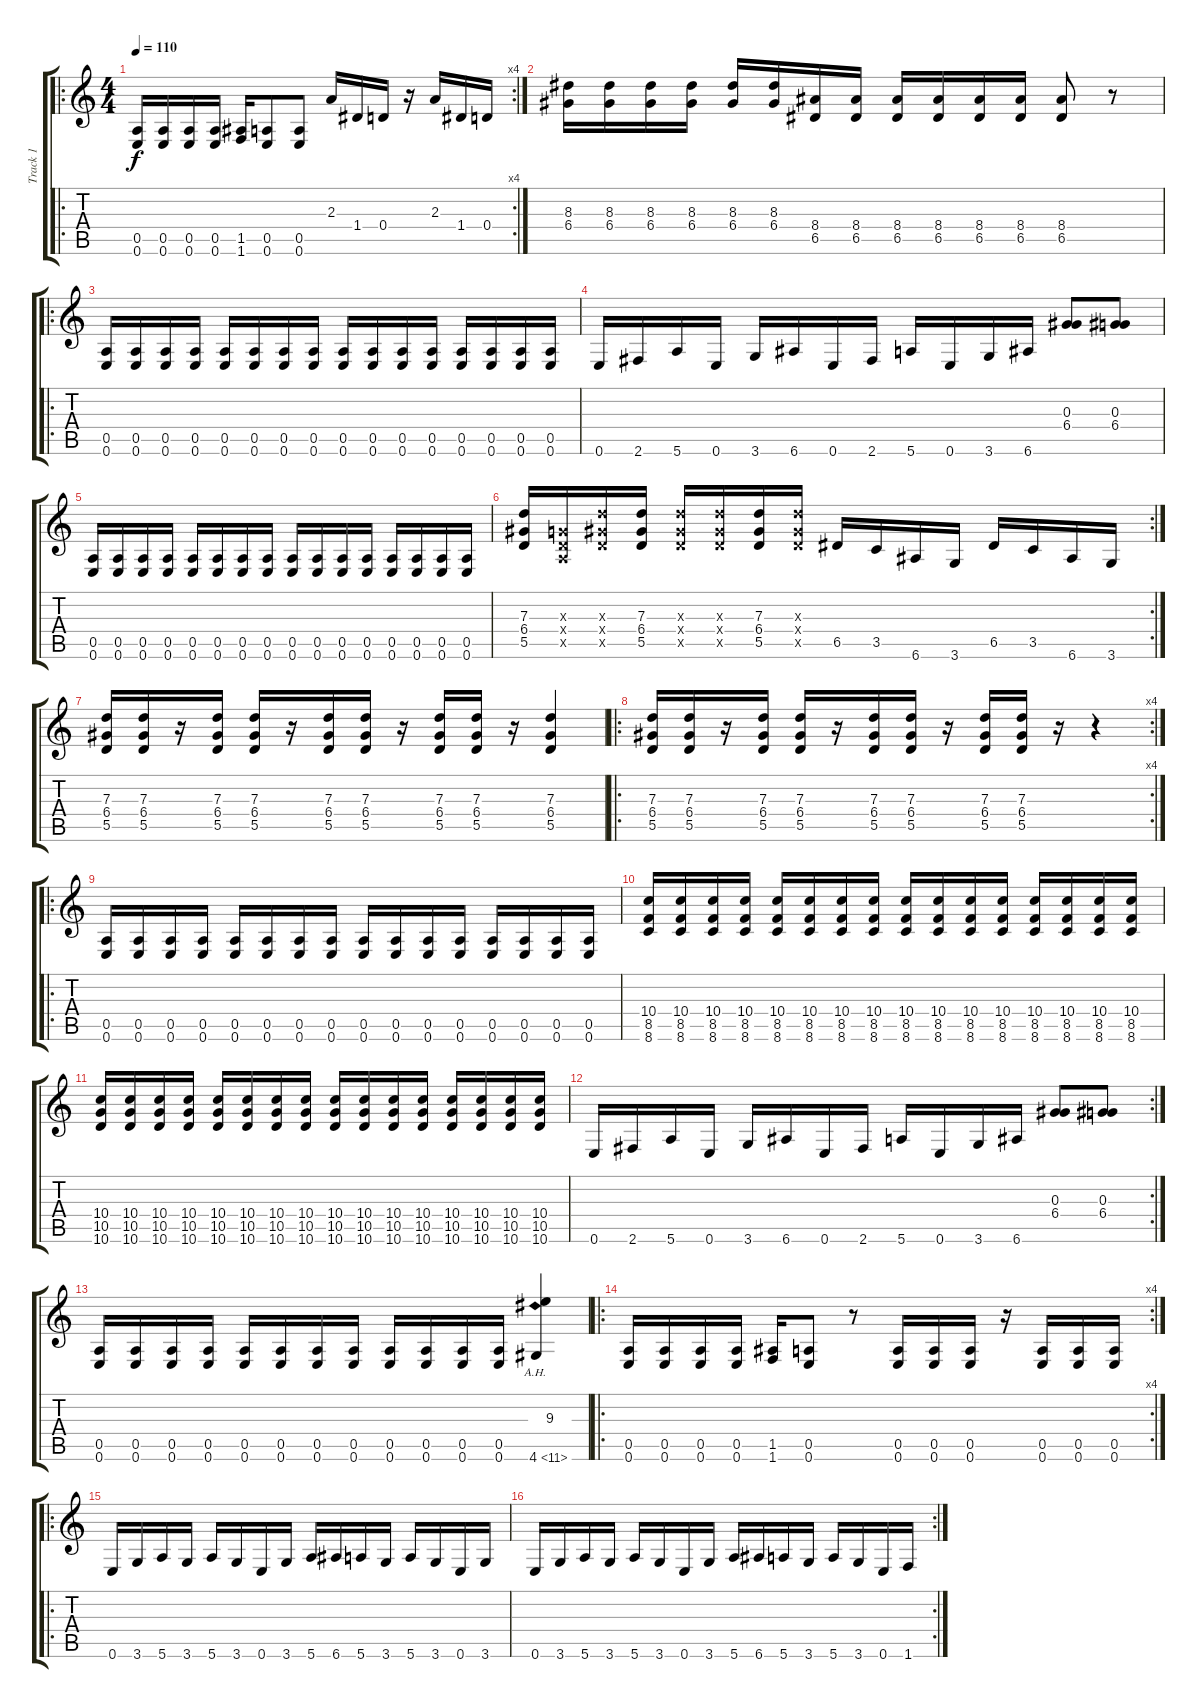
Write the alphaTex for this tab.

\track ("Track 1" "Track 1") {instrument distortionguitar}
\staff {score tabs}
\tuning (E4 B3 G3 D3 A2 E2) {hide}
\ro
\rc 4
\ts (4 4)
\tempo 110
\clef g2
\ks c
(0.5 0.6).16{dy f instrument distortionguitar} (0.5 0.6).16 (0.5 0.6).16 (0.5 0.6).16 (1.5 1.6).16 (0.5 0.6).8 (0.5 0.6).8 2.3.16 1.4.16 0.4.16 r.16 2.3.16 1.4.16 0.4.16 |
(8.3 6.4).16 (8.3 6.4).16 (8.3 6.4).16 (8.3 6.4).16 (8.3 6.4).16 (8.3 6.4).16 (8.4 6.5).16 (8.4 6.5).16 (8.4 6.5).16 (8.4 6.5).16 (8.4 6.5).16 (8.4 6.5).16 (8.4 6.5).8 r.8 |
\ro
(0.5 0.6).16 (0.5 0.6).16 (0.5 0.6).16 (0.5 0.6).16 (0.5 0.6).16 (0.5 0.6).16 (0.5 0.6).16 (0.5 0.6).16 (0.5 0.6).16 (0.5 0.6).16 (0.5 0.6).16 (0.5 0.6).16 (0.5 0.6).16 (0.5 0.6).16 (0.5 0.6).16 (0.5 0.6).16 |
0.6.16 2.6.16 5.6.16 0.6.16 3.6.16 6.6.16 0.6.16 2.6.16 5.6.16 0.6.16 3.6.16 6.6.16 (0.3 6.4).8 (0.3 6.4).8 |
(0.5 0.6).16 (0.5 0.6).16 (0.5 0.6).16 (0.5 0.6).16 (0.5 0.6).16 (0.5 0.6).16 (0.5 0.6).16 (0.5 0.6).16 (0.5 0.6).16 (0.5 0.6).16 (0.5 0.6).16 (0.5 0.6).16 (0.5 0.6).16 (0.5 0.6).16 (0.5 0.6).16 (0.5 0.6).16 |
\rc 2
(7.3 6.4 5.5).16 (0.3{x} 0.4{x} 0.5{x}).16 (7.3{x} 6.4{x} 5.5{x}).16 (7.3 6.4 5.5).16 (7.3{x} 6.4{x} 5.5{x}).16 (7.3{x} 6.4{x} 5.5{x}).16 (7.3 6.4 5.5).16 (7.3{x} 6.4{x} 5.5{x}).16 6.5.16 3.5.16 6.6.16 3.6.16 6.5.16 3.5.16 6.6.16 3.6.16 |
(7.3 6.4 5.5).16 (7.3 6.4 5.5).16 r.16 (7.3 6.4 5.5).16 (7.3 6.4 5.5).16 r.16 (7.3 6.4 5.5).16 (7.3 6.4 5.5).16 r.16 (7.3 6.4 5.5).16 (7.3 6.4 5.5).16 r.16 (7.3 6.4 5.5).4 |
\ro
\rc 4
(7.3 6.4 5.5).16 (7.3 6.4 5.5).16 r.16 (7.3 6.4 5.5).16 (7.3 6.4 5.5).16 r.16 (7.3 6.4 5.5).16 (7.3 6.4 5.5).16 r.16 (7.3 6.4 5.5).16 (7.3 6.4 5.5).16 r.16 r.4 |
\ro
(0.5 0.6).16 (0.5 0.6).16 (0.5 0.6).16 (0.5 0.6).16 (0.5 0.6).16 (0.5 0.6).16 (0.5 0.6).16 (0.5 0.6).16 (0.5 0.6).16 (0.5 0.6).16 (0.5 0.6).16 (0.5 0.6).16 (0.5 0.6).16 (0.5 0.6).16 (0.5 0.6).16 (0.5 0.6).16 |
(10.4 8.5 8.6).16 (10.4 8.5 8.6).16 (10.4 8.5 8.6).16 (10.4 8.5 8.6).16 (10.4 8.5 8.6).16 (10.4 8.5 8.6).16 (10.4 8.5 8.6).16 (10.4 8.5 8.6).16 (10.4 8.5 8.6).16 (10.4 8.5 8.6).16 (10.4 8.5 8.6).16 (10.4 8.5 8.6).16 (10.4 8.5 8.6).16 (10.4 8.5 8.6).16 (10.4 8.5 8.6).16 (10.4 8.5 8.6).16 |
(10.4 10.5 10.6).16 (10.4 10.5 10.6).16 (10.4 10.5 10.6).16 (10.4 10.5 10.6).16 (10.4 10.5 10.6).16 (10.4 10.5 10.6).16 (10.4 10.5 10.6).16 (10.4 10.5 10.6).16 (10.4 10.5 10.6).16 (10.4 10.5 10.6).16 (10.4 10.5 10.6).16 (10.4 10.5 10.6).16 (10.4 10.5 10.6).16 (10.4 10.5 10.6).16 (10.4 10.5 10.6).16 (10.4 10.5 10.6).16 |
\rc 2
0.6.16 2.6.16 5.6.16 0.6.16 3.6.16 6.6.16 0.6.16 2.6.16 5.6.16 0.6.16 3.6.16 6.6.16 (0.3 6.4).8 (0.3 6.4).8 |
(0.5 0.6).16 (0.5 0.6).16 (0.5 0.6).16 (0.5 0.6).16 (0.5 0.6).16 (0.5 0.6).16 (0.5 0.6).16 (0.5 0.6).16 (0.5 0.6).16 (0.5 0.6).16 (0.5 0.6).16 (0.5 0.6).16 (9.3 4.6{ah 7}).4 |
\ro
\rc 4
(0.5 0.6).16 (0.5 0.6).16 (0.5 0.6).16 (0.5 0.6).16 (1.5 1.6).16 (0.5 0.6).8 r.8 (0.5 0.6).16 (0.5 0.6).16 (0.5 0.6).16 r.16 (0.5 0.6).16 (0.5 0.6).16 (0.5 0.6).16 |
\ro
0.6.16 3.6.16 5.6.16 3.6.16 5.6.16 3.6.16 0.6.16 3.6.16 5.6.16 6.6.16 5.6.16 3.6.16 5.6.16 3.6.16 0.6.16 3.6.16 |
\rc 2
0.6.16 3.6.16 5.6.16 3.6.16 5.6.16 3.6.16 0.6.16 3.6.16 5.6.16 6.6.16 5.6.16 3.6.16 5.6.16 3.6.16 0.6.16 1.6.16
